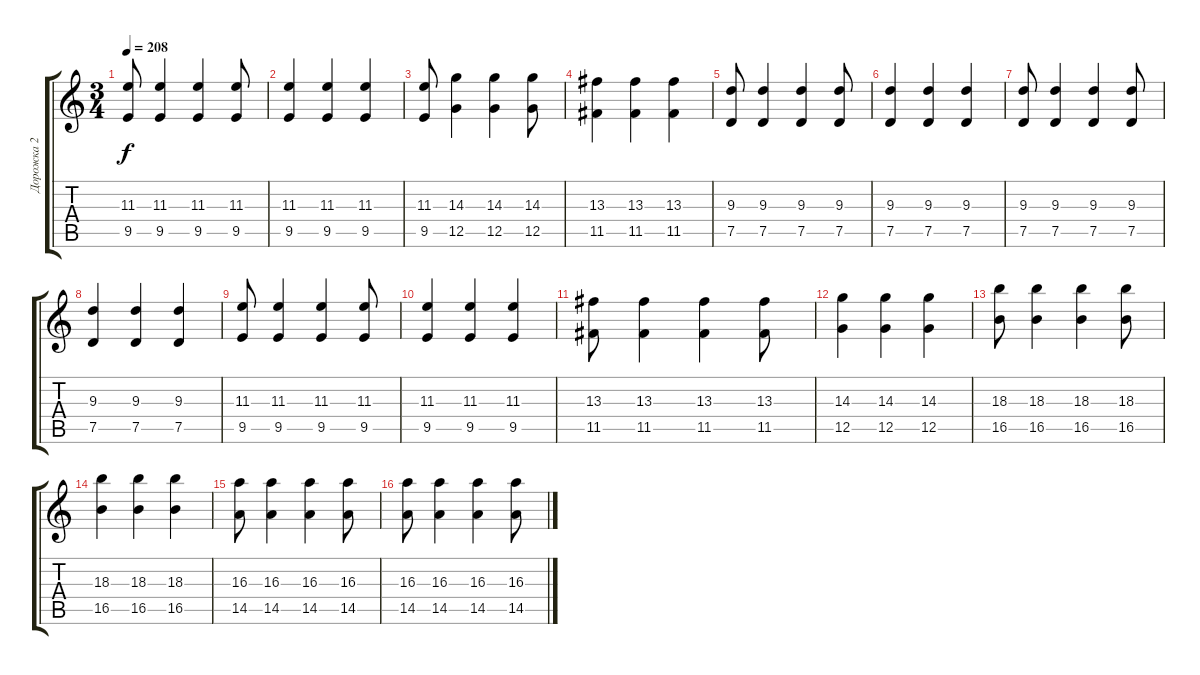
\track ("Дорожка 2" "Дорожка 2") {instrument distortionguitar}
\staff {score tabs}
\tuning (D4 A3 F3 C3 G2 C2) {hide}
\ts (3 4)
\tempo 208
\clef g2
\ks c
(11.3 9.5).8{dy f} (11.3 9.5).4 (11.3 9.5).4 (11.3 9.5).8 |
(11.3 9.5).4 (11.3 9.5).4 (11.3 9.5).4 |
(11.3 9.5).8 (14.3 12.5).4 (14.3 12.5).4 (14.3 12.5).8 |
(13.3 11.5).4 (13.3 11.5).4 (13.3 11.5).4 |
(9.3 7.5).8 (9.3 7.5).4 (9.3 7.5).4 (9.3 7.5).8 |
(9.3 7.5).4 (9.3 7.5).4 (9.3 7.5).4 |
(9.3 7.5).8 (9.3 7.5).4 (9.3 7.5).4 (9.3 7.5).8 |
(9.3 7.5).4 (9.3 7.5).4 (9.3 7.5).4 |
(11.3 9.5).8 (11.3 9.5).4 (11.3 9.5).4 (11.3 9.5).8 |
(11.3 9.5).4 (11.3 9.5).4 (11.3 9.5).4 |
(13.3 11.5).8 (13.3 11.5).4 (13.3 11.5).4 (13.3 11.5).8 |
(14.3 12.5).4 (14.3 12.5).4 (14.3 12.5).4 |
(18.3 16.5).8 (18.3 16.5).4 (18.3 16.5).4 (18.3 16.5).8 |
(18.3 16.5).4 (18.3 16.5).4 (18.3 16.5).4 |
(16.3 14.5).8 (16.3 14.5).4 (16.3 14.5).4 (16.3 14.5).8 |
(16.3 14.5).8 (16.3 14.5).4 (16.3 14.5).4 (16.3 14.5).8
